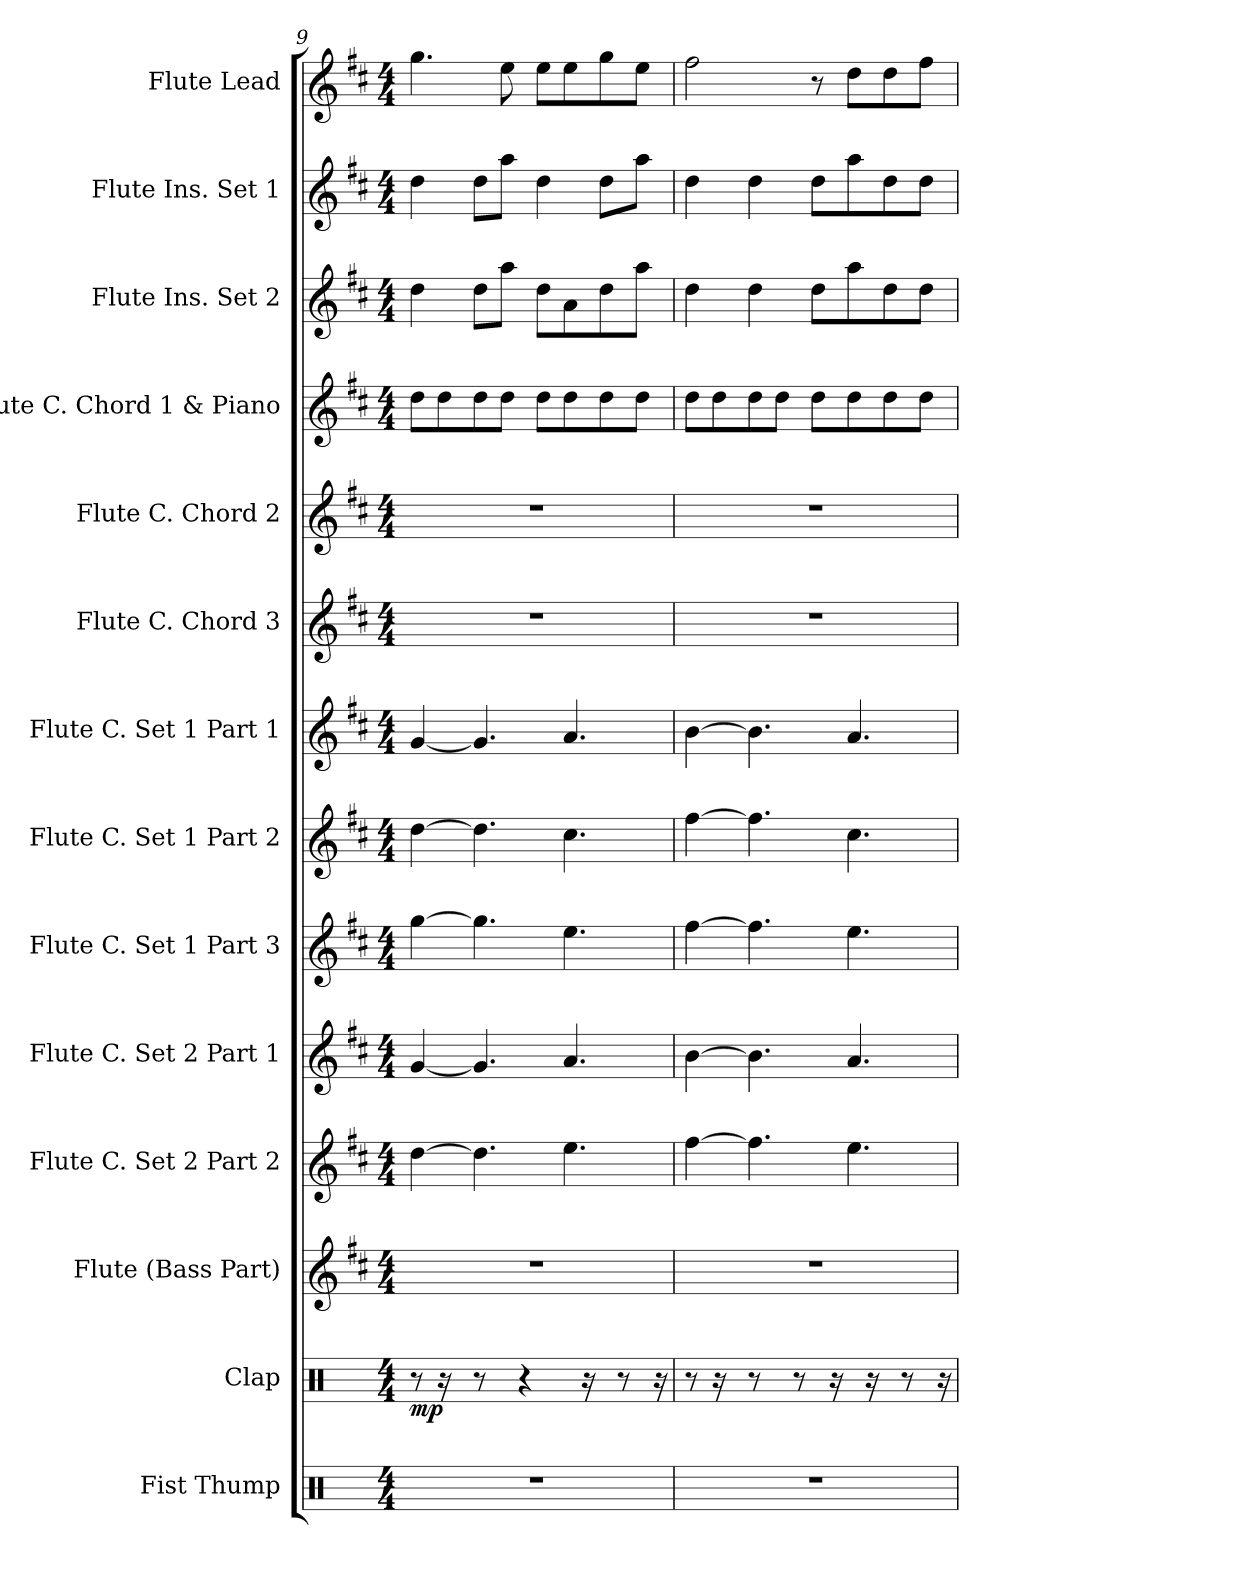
**kern	**kern	**dynam	**kern	**kern	**kern	**kern	**kern	**kern	**kern	**kern	**kern	**kern	**kern	**kern
*part14	*part13	*part13	*part12	*part11	*part10	*part9	*part8	*part7	*part6	*part5	*part4	*part3	*part2	*part1
*staff14	*staff13	*staff13	*staff12	*staff11	*staff10	*staff9	*staff8	*staff7	*staff6	*staff5	*staff4	*staff3	*staff2	*staff1
*I"Fist Thump	*I"Clap	*	*I"Flute (Bass Part)	*I"Flute C. Set 2 Part 2	*I"Flute C. Set 2 Part 1	*I"Flute C. Set 1 Part 3	*I"Flute C. Set 1 Part 2	*I"Flute C. Set 1 Part 1	*I"Flute C. Chord 3	*I"Flute C. Chord 2	*I"Flute C. Chord 1 &amp; Piano	*I"Flute Ins. Set 2	*I"Flute Ins. Set 1	*I"Flute Lead
*I'F.T.	*I'C.	*	*I'Fl. (BP)	*I'Fl. CS2 P2	*I'Fl. CS2 P1	*I'Fl. CS1 P3	*I'Fl. CS1 P2	*I'Fl. CS1 P1	*I'Fl. CC3	*I'Fl. CC2	*I'Fl. CC1 &amp; P	*I'Fl. IS2	*I'Fl. IS1	*I'Fl. Le.
!!LO:PB:g=z
*clefX	*clefX	*	*clefG2	*clefG2	*clefG2	*clefG2	*clefG2	*clefG2	*clefG2	*clefG2	*clefG2	*clefG2	*clefG2	*clefG2
*k[]	*k[]	*	*k[f#c#]	*k[f#c#]	*k[f#c#]	*k[f#c#]	*k[f#c#]	*k[f#c#]	*k[f#c#]	*k[f#c#]	*k[f#c#]	*k[f#c#]	*k[f#c#]	*k[f#c#]
*M4/4	*M4/4	*	*M4/4	*M4/4	*M4/4	*M4/4	*M4/4	*M4/4	*M4/4	*M4/4	*M4/4	*M4/4	*M4/4	*M4/4
=9	=9	=9	=9	=9	=9	=9	=9	=9	=9	=9	=9	=9	=9	=9
!	!	!LO:DY:b	!	!	!	!	!	!	!	!	!	!	!	!
1r	8r	mp	1r	[4dd\	[4g/	[4gg\	[4dd\	[4g/	1r	1r	8dd\L	4dd\	4dd\	4.gg\
.	16r	.	.	.	.	.	.	.	.	.	8dd\	.	.	.
.	16R/	.	.	.	.	.	.	.	.	.	.	.	.	.
.	8r	.	.	4.dd\]	4.g/]	4.gg\]	4.dd\]	4.g/]	.	.	8dd\	8dd\L	8dd\L	.
.	16R/	.	.	.	.	.	.	.	.	.	8dd\J	8aa\J	8aa\J	8ee\
.	4r	.	.	.	.	.	.	.	.	.	.	.	.	.
.	.	.	.	.	.	.	.	.	.	.	8dd\L	8dd\L	4dd\	8ee\L
.	.	.	.	4.ee\	4.a/	4.ee\	4.cc#\	4.a/	.	.	8dd\	8a\	.	8ee\
.	16r	.	.	.	.	.	.	.	.	.	.	.	.	.
.	16R/	.	.	.	.	.	.	.	.	.	8dd\	8dd\	8dd\L	8gg\
.	8r	.	.	.	.	.	.	.	.	.	.	.	.	.
.	.	.	.	.	.	.	.	.	.	.	8dd\J	8aa\J	8aa\J	8ee\J
.	16r	.	.	.	.	.	.	.	.	.	.	.	.	.
=10	=10	=10	=10	=10	=10	=10	=10	=10	=10	=10	=10	=10	=10	=10
1r	8r	.	1r	[4ff#\	[4b\	[4ff#\	[4ff#\	[4b\	1r	1r	8dd\L	4dd\	4dd\	2ff#\
.	16r	.	.	.	.	.	.	.	.	.	8dd\	.	.	.
.	16R/	.	.	.	.	.	.	.	.	.	.	.	.	.
.	8r	.	.	4.ff#\]	4.b\]	4.ff#\]	4.ff#\]	4.b\]	.	.	8dd\	4dd\	4dd\	.
.	16R/	.	.	.	.	.	.	.	.	.	8dd\J	.	.	.
.	8r	.	.	.	.	.	.	.	.	.	.	.	.	.
.	.	.	.	.	.	.	.	.	.	.	8dd\L	8dd\L	8dd\L	8r
.	16r	.	.	.	.	.	.	.	.	.	.	.	.	.
.	16R/	.	.	4.ee\	4.a/	4.ee\	4.cc#\	4.a/	.	.	8dd\	8aa\	8aa\	8dd\L
.	16r	.	.	.	.	.	.	.	.	.	.	.	.	.
.	16R/	.	.	.	.	.	.	.	.	.	8dd\	8dd\	8dd\	8dd\
.	8r	.	.	.	.	.	.	.	.	.	.	.	.	.
.	.	.	.	.	.	.	.	.	.	.	8dd\J	8dd\J	8dd\J	8ff#\J
.	16r	.	.	.	.	.	.	.	.	.	.	.	.	.
=	=	=	=	=	=	=	=	=	=	=	=	=	=	=
*-	*-	*-	*-	*-	*-	*-	*-	*-	*-	*-	*-	*-	*-	*-
